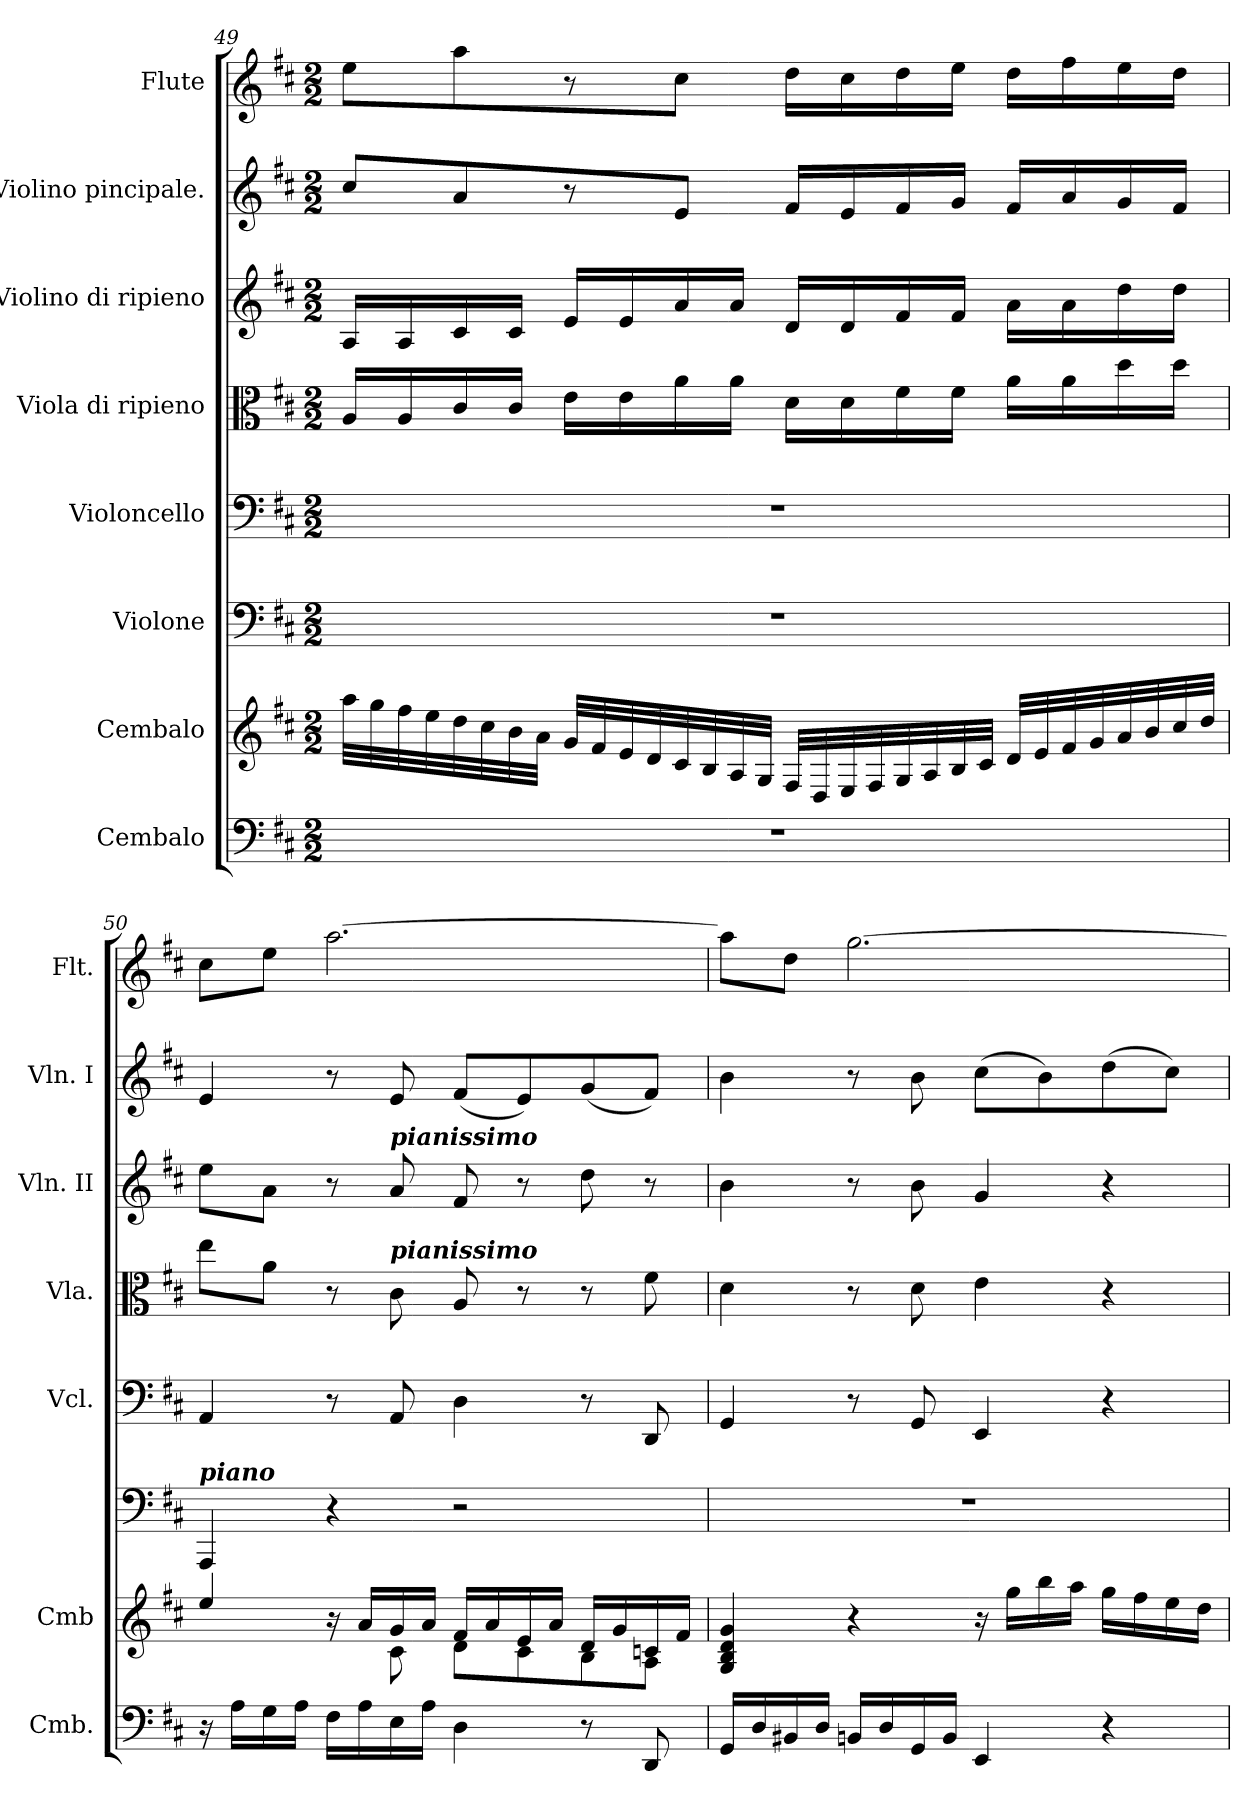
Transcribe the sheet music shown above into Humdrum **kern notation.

**kern	**kern	**kern	**kern	**kern	**kern	**kern	**kern
*part8	*part7	*part6	*part5	*part4	*part3	*part2	*part1
*staff8	*staff7	*staff6	*staff5	*staff4	*staff3	*staff2	*staff1
*I"Cembalo	*I"Cembalo	*I"Violone	*I"Violoncello	*I"Viola di ripieno	*I"Violino di ripieno	*I"Violino pincipale.	*I"Flute
*I'Cmb.	*I'Cmb	*	*I'Vcl.	*I'Vla.	*I'Vln. II	*I'Vln. I	*I'Flt.
!!LO:LB:g=z
*clefF4	*clefG2	*clefF4	*clefF4	*clefC3	*clefG2	*clefG2	*clefG2
*	*	*ITrd7c12	*	*	*	*	*
*k[f#c#]	*k[f#c#]	*k[f#c#]	*k[f#c#]	*k[f#c#]	*k[f#c#]	*k[f#c#]	*k[f#c#]
*D:	*D:	*D:	*D:	*D:	*D:	*D:	*D:
*M2/2	*M2/2	*M2/2	*M2/2	*M2/2	*M2/2	*M2/2	*M2/2
=49	=49	=49	=49	=49	=49	=49	=49
1r	32aa\LLL	1r	1r	16A/LL	16A/LL	8cc#/L	8ee\L
.	32gg\	.	.	.	.	.	.
.	32ff#\	.	.	16A/	16A/	.	.
.	32ee\	.	.	.	.	.	.
.	32dd\	.	.	16c#/	16c#/	8a/	8aa\
.	32cc#\	.	.	.	.	.	.
.	32b\	.	.	16c#/JJ	16c#/JJ	.	.
.	32a\JJJ	.	.	.	.	.	.
.	32g/LLL	.	.	16e\LL	16e/LL	8r	8r
.	32f#/	.	.	.	.	.	.
.	32e/	.	.	16e\	16e/	.	.
.	32d/	.	.	.	.	.	.
.	32c#/	.	.	16a\	16a/	8e/J	8cc#\J
.	32B/	.	.	.	.	.	.
.	32A/	.	.	16a\JJ	16a/JJ	.	.
.	32G/JJJ	.	.	.	.	.	.
.	32F#/LLL	.	.	16d\LL	16d/LL	16f#/LL	16dd\LL
.	32D/	.	.	.	.	.	.
.	32E/	.	.	16d\	16d/	16e/	16cc#\
.	32F#/	.	.	.	.	.	.
.	32G/	.	.	16f#\	16f#/	16f#/	16dd\
.	32A/	.	.	.	.	.	.
.	32B/	.	.	16f#\JJ	16f#/JJ	16g/JJ	16ee\JJ
.	32c#/JJJ	.	.	.	.	.	.
.	32d/LLL	.	.	16a\LL	16a\LL	16f#/LL	16dd\LL
.	32e/	.	.	.	.	.	.
.	32f#/	.	.	16a\	16a\	16a/	16ff#\
.	32g/	.	.	.	.	.	.
.	32a/	.	.	16dd\	16dd\	16g/	16ee\
.	32b/	.	.	.	.	.	.
.	32cc#/	.	.	16dd\JJ	16dd\JJ	16f#/JJ	16dd\JJ
.	32dd/JJJ	.	.	.	.	.	.
=50	=50	=50	=50	=50	=50	=50	=50
*	*^	*	*	*	*	*	*
!	!	!	!LO:TX:a:Bi:t=piano	!	!	!	!	!
16r	4ee/	4.ryy	4AAAA/	4AA/	8ee\L	8ee\L	4e/	8cc#\L
16A\LL	.	.	.	.	.	.	.	.
16G\	.	.	.	.	8a\J	8a\J	.	8ee\J
16A\JJ	.	.	.	.	.	.	.	.
16F#\LL	16r	.	4r	8r	8r	8r	8r	[2.aa\
16A\	16a/LL	.	.	.	.	.	.	.
!	!	!	!	!	!	!LO:TX:a:Bi:t=pianissimo	!	!
!	!	!	!	!	!LO:TX:a:Bi:t=pianissimo	!	!	!
16E\	16g/	8c#\	.	8AA/	8c#\	8a/	8e/	.
16A\JJ	16a/JJ	.	.	.	.	.	.	.
4D\	16f#/LL	8d\L	2r	4D\	8A/	8f#/	(<8f#/L	.
.	16a/	.	.	.	.	.	.	.
.	16e/	8c#\	.	.	8r	8r	8e/)	.
.	16a/JJ	.	.	.	.	.	.	.
8r	16d/LL	8B\	.	8r	8r	8dd\	(<8g/	.
.	16g/	.	.	.	.	.	.	.
8DD/	16cn/	8A\J	.	8DD/	8f#\	8r	8f#/J)	.
.	16f#/JJ	.	.	.	.	.	.	.
*	*v	*v	*	*	*	*	*	*
=51	=51	=51	=51	=51	=51	=51	=51
16GG/LL	4G/ 4B/ 4d/ 4g/	1r	4GG/	4d\	4b\	4b\	8aa\L]
16D/	.	.	.	.	.	.	.
16BB#X/	.	.	.	.	.	.	8dd\J
16D/JJ	.	.	.	.	.	.	.
16BBn/LL	4r	.	8r	8r	8r	8r	[2.gg\
16D/	.	.	.	.	.	.	.
16GG/	.	.	8GG/	8d\	8b\	8b\	.
16BB/JJ	.	.	.	.	.	.	.
4EE/	16r	.	4EE/	4e\	4g/	(>8cc#\L	.
.	16gg\LL	.	.	.	.	.	.
.	16bb\	.	.	.	.	8b\)	.
.	16aa\JJ	.	.	.	.	.	.
4r	16gg\LL	.	4r	4r	4r	(>8dd\	.
.	16ff#\	.	.	.	.	.	.
.	16ee\	.	.	.	.	8cc#\J)	.
.	16dd\JJ	.	.	.	.	.	.
=	=	=	=	=	=	=	=
*-	*-	*-	*-	*-	*-	*-	*-
